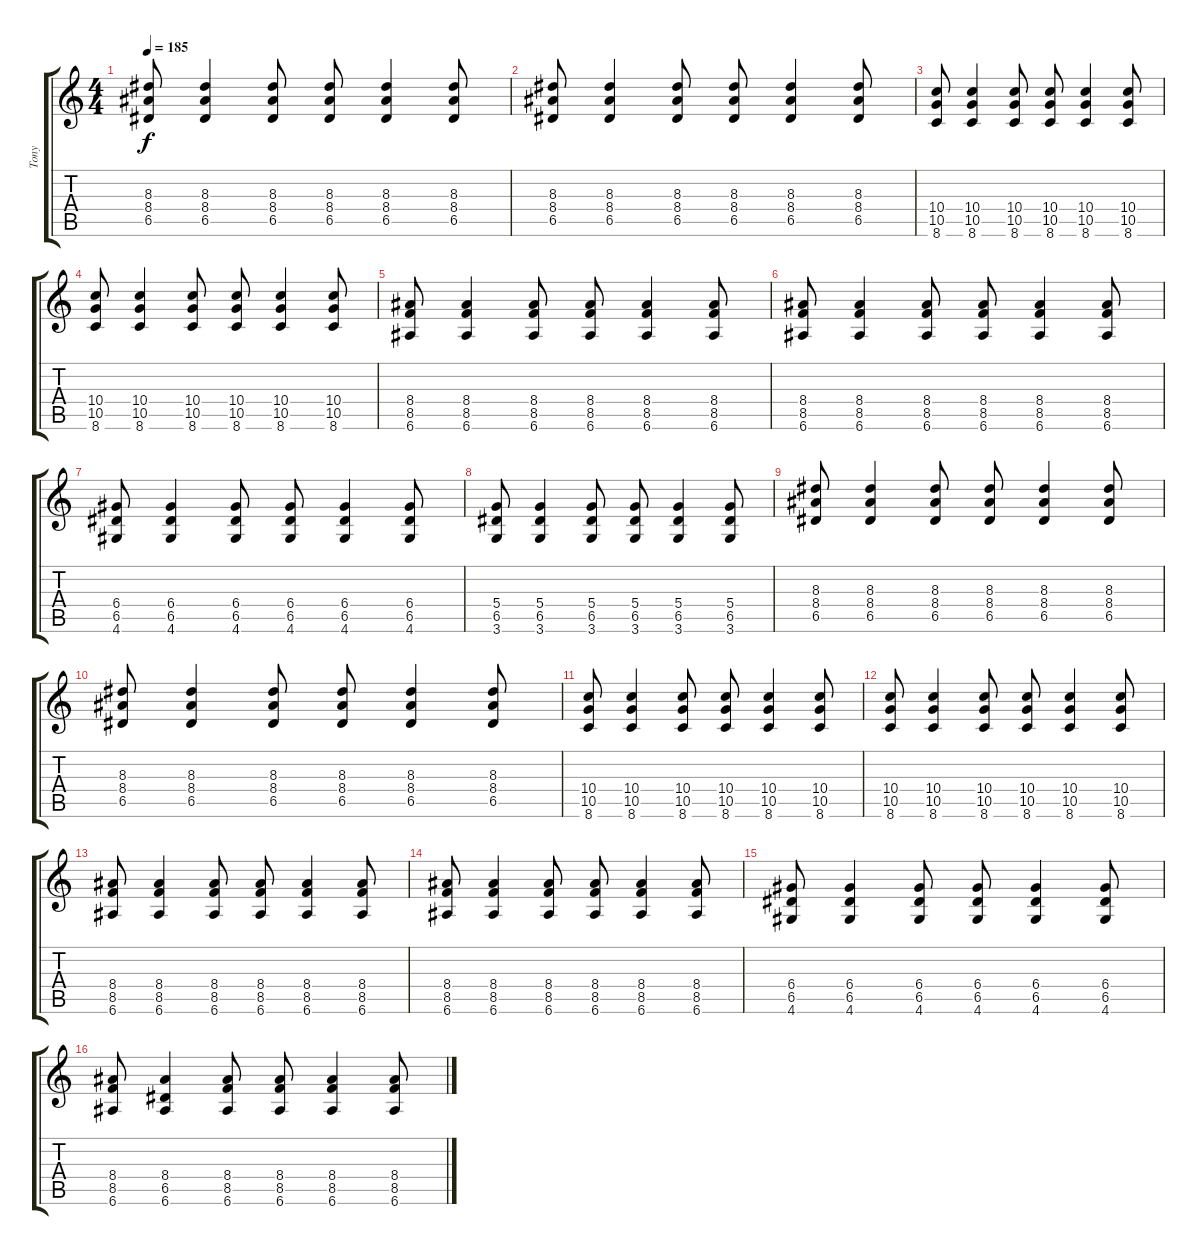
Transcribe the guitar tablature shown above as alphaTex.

\track ("Tony" "Tony") {instrument distortionguitar}
\staff {score tabs}
\tuning (E4 B3 G3 D3 A2 E2) {hide}
\ts (4 4)
\tempo 185
\clef g2
\ks c
(8.3 8.4 6.5).8{dy f} (8.3 8.4 6.5).4 (8.3 8.4 6.5).8 (8.3 8.4 6.5).8 (8.3 8.4 6.5).4 (8.3 8.4 6.5).8 |
(8.3 8.4 6.5).8 (8.3 8.4 6.5).4 (8.3 8.4 6.5).8 (8.3 8.4 6.5).8 (8.3 8.4 6.5).4 (8.3 8.4 6.5).8 |
(10.4 10.5 8.6).8 (10.4 10.5 8.6).4 (10.4 10.5 8.6).8 (10.4 10.5 8.6).8 (10.4 10.5 8.6).4 (10.4 10.5 8.6).8 |
(10.4 10.5 8.6).8 (10.4 10.5 8.6).4 (10.4 10.5 8.6).8 (10.4 10.5 8.6).8 (10.4 10.5 8.6).4 (10.4 10.5 8.6).8 |
(8.4 8.5 6.6).8 (8.4 8.5 6.6).4 (8.4 8.5 6.6).8 (8.4 8.5 6.6).8 (8.4 8.5 6.6).4 (8.4 8.5 6.6).8 |
(8.4 8.5 6.6).8 (8.4 8.5 6.6).4 (8.4 8.5 6.6).8 (8.4 8.5 6.6).8 (8.4 8.5 6.6).4 (8.4 8.5 6.6).8 |
(6.4 6.5 4.6).8 (6.4 6.5 4.6).4 (6.4 6.5 4.6).8 (6.4 6.5 4.6).8 (6.4 6.5 4.6).4 (6.4 6.5 4.6).8 |
(5.4 6.5 3.6).8 (5.4 6.5 3.6).4 (5.4 6.5 3.6).8 (5.4 6.5 3.6).8 (5.4 6.5 3.6).4 (5.4 6.5 3.6).8 |
(8.3 8.4 6.5).8 (8.3 8.4 6.5).4 (8.3 8.4 6.5).8 (8.3 8.4 6.5).8 (8.3 8.4 6.5).4 (8.3 8.4 6.5).8 |
(8.3 8.4 6.5).8 (8.3 8.4 6.5).4 (8.3 8.4 6.5).8 (8.3 8.4 6.5).8 (8.3 8.4 6.5).4 (8.3 8.4 6.5).8 |
(10.4 10.5 8.6).8 (10.4 10.5 8.6).4 (10.4 10.5 8.6).8 (10.4 10.5 8.6).8 (10.4 10.5 8.6).4 (10.4 10.5 8.6).8 |
(10.4 10.5 8.6).8 (10.4 10.5 8.6).4 (10.4 10.5 8.6).8 (10.4 10.5 8.6).8 (10.4 10.5 8.6).4 (10.4 10.5 8.6).8 |
(8.4 8.5 6.6).8 (8.4 8.5 6.6).4 (8.4 8.5 6.6).8 (8.4 8.5 6.6).8 (8.4 8.5 6.6).4 (8.4 8.5 6.6).8 |
(8.4 8.5 6.6).8 (8.4 8.5 6.6).4 (8.4 8.5 6.6).8 (8.4 8.5 6.6).8 (8.4 8.5 6.6).4 (8.4 8.5 6.6).8 |
(6.4 6.5 4.6).8 (6.4 6.5 4.6).4 (6.4 6.5 4.6).8 (6.4 6.5 4.6).8 (6.4 6.5 4.6).4 (6.4 6.5 4.6).8 |
(8.4 8.5 6.6).8 (8.4 6.5 6.6).4 (8.4 8.5 6.6).8 (8.4 8.5 6.6).8 (8.4 8.5 6.6).4 (8.4 8.5 6.6).8
